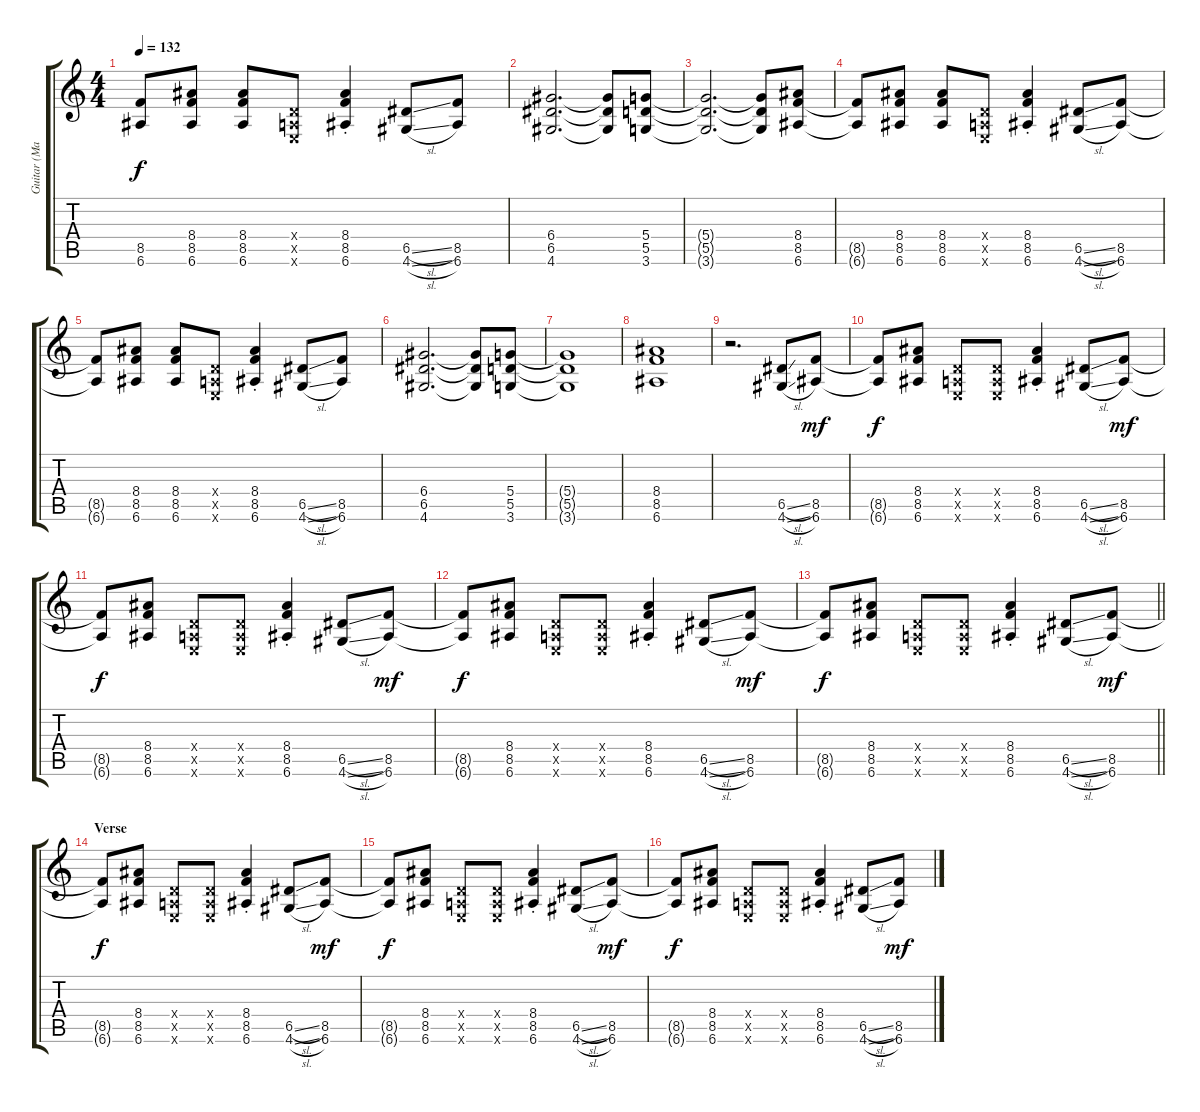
\track ("Guitar (Malcolm Young)" "Guitar (Ma") {instrument overdrivenguitar}
\staff {score tabs}
\tuning (E4 B3 G3 D3 A2 E2) {hide}
\ts (4 4)
\tempo 132
\clef g2
\ks c
(8.5{t} 6.6{t}).8{dy f} (8.4 8.5 6.6).8 (8.4 8.5 6.6).8 (0.4{x} 0.5{x} 0.6{x}).8 (8.4{st} 8.5{st} 6.6{st}).4 (6.5{sl} 4.6{sl}).8 (8.5 6.6).8 |
(6.4 6.5 4.6).2{d} (6.4{t} 6.5{t} 4.6{t}).8 (5.4 5.5 3.6).8 |
(5.4{t} 5.5{t} 3.6{t}).2{d} (5.4{t} 5.5{t} 3.6{t}).8 (8.4 8.5 6.6).8 |
(8.5{t} 6.6{t}).8 (8.4 8.5 6.6).8 (8.4 8.5 6.6).8 (0.4{x} 0.5{x} 0.6{x}).8 (8.4{st} 8.5{st} 6.6{st}).4 (6.5{sl} 4.6{sl}).8 (8.5 6.6).8 |
(8.5{t} 6.6{t}).8 (8.4 8.5 6.6).8 (8.4 8.5 6.6).8 (0.4{x} 0.5{x} 0.6{x}).8 (8.4{st} 8.5{st} 6.6{st}).4 (6.5{sl} 4.6{sl}).8 (8.5 6.6).8 |
(6.4 6.5 4.6).2{d} (6.4{t} 6.5{t} 4.6{t}).8 (5.4 5.5 3.6).8 |
(5.4{t} 5.5{t} 3.6{t}).1 |
(8.4 8.5 6.6).1 |
r.2{d} (6.5{sl} 4.6{sl}).8 (8.5 6.6).8{dy mf} |
(8.5{t} 6.6{t}).8{dy f} (8.4 8.5 6.6).8 (0.4{x} 0.5{x} 0.6{x}).8 (0.4{x} 0.5{x} 0.6{x}).8 (8.4{st} 8.5{st} 6.6{st}).4 (6.5{sl} 4.6{sl}).8 (8.5 6.6).8{dy mf} |
(8.5{t} 6.6{t}).8{dy f} (8.4 8.5 6.6).8 (0.4{x} 0.5{x} 0.6{x}).8 (0.4{x} 0.5{x} 0.6{x}).8 (8.4{st} 8.5{st} 6.6{st}).4 (6.5{sl} 4.6{sl}).8 (8.5 6.6).8{dy mf} |
(8.5{t} 6.6{t}).8{dy f} (8.4 8.5 6.6).8 (0.4{x} 0.5{x} 0.6{x}).8 (0.4{x} 0.5{x} 0.6{x}).8 (8.4{st} 8.5{st} 6.6{st}).4 (6.5{sl} 4.6{sl}).8 (8.5 6.6).8{dy mf} |
\barLineRight lightlight
(8.5{t} 6.6{t}).8{dy f} (8.4 8.5 6.6).8 (0.4{x} 0.5{x} 0.6{x}).8 (0.4{x} 0.5{x} 0.6{x}).8 (8.4{st} 8.5{st} 6.6{st}).4 (6.5{sl} 4.6{sl}).8 (8.5 6.6).8{dy mf} |
\section ("" "Verse")
(8.5{t} 6.6{t}).8{dy f} (8.4 8.5 6.6).8 (0.4{x} 0.5{x} 0.6{x}).8 (0.4{x} 0.5{x} 0.6{x}).8 (8.4{st} 8.5{st} 6.6{st}).4 (6.5{sl} 4.6{sl}).8 (8.5 6.6).8{dy mf} |
(8.5{t} 6.6{t}).8{dy f} (8.4 8.5 6.6).8 (0.4{x} 0.5{x} 0.6{x}).8 (0.4{x} 0.5{x} 0.6{x}).8 (8.4{st} 8.5{st} 6.6{st}).4 (6.5{sl} 4.6{sl}).8 (8.5 6.6).8{dy mf} |
(8.5{t} 6.6{t}).8{dy f} (8.4 8.5 6.6).8 (0.4{x} 0.5{x} 0.6{x}).8 (0.4{x} 0.5{x} 0.6{x}).8 (8.4{st} 8.5{st} 6.6{st}).4 (6.5{sl} 4.6{sl}).8 (8.5 6.6).8{dy mf}
